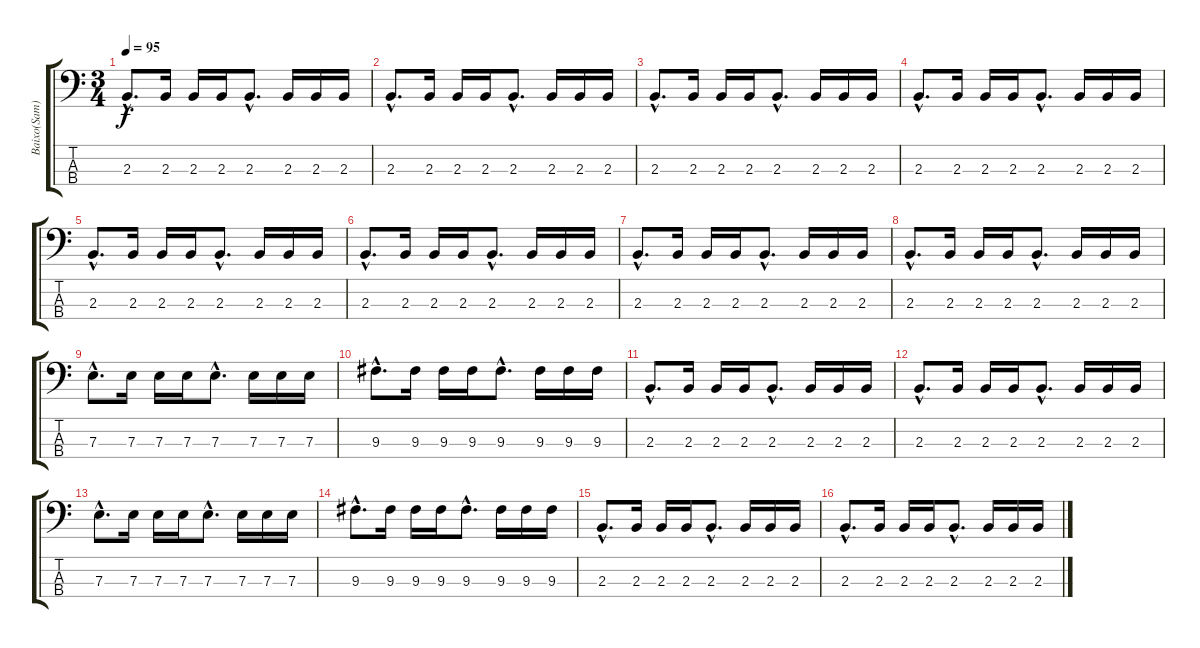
\track ("Baixo(Sam)" "Baixo(Sam)") {instrument electricbassfinger}
\staff {score tabs}
\tuning (G2 D2 A1 E1) {hide}
\ts (3 4)
\tempo 95
\clef f4
\ks c
2.3{hac}.8{d dy f volume 13} 2.3.16 2.3.16 2.3.16 2.3{hac}.8{d} 2.3.16 2.3.16 2.3.16 |
2.3{hac}.8{d} 2.3.16 2.3.16 2.3.16 2.3{hac}.8{d} 2.3.16 2.3.16 2.3.16 |
2.3{hac}.8{d} 2.3.16 2.3.16 2.3.16 2.3{hac}.8{d} 2.3.16 2.3.16 2.3.16 |
2.3{hac}.8{d} 2.3.16 2.3.16 2.3.16 2.3{hac}.8{d} 2.3.16 2.3.16 2.3.16 |
2.3{hac}.8{d volume 13} 2.3.16 2.3.16 2.3.16 2.3{hac}.8{d} 2.3.16 2.3.16 2.3.16 |
2.3{hac}.8{d} 2.3.16 2.3.16 2.3.16 2.3{hac}.8{d} 2.3.16 2.3.16 2.3.16 |
2.3{hac}.8{d volume 13} 2.3.16 2.3.16 2.3.16 2.3{hac}.8{d} 2.3.16 2.3.16 2.3.16 |
2.3{hac}.8{d} 2.3.16 2.3.16 2.3.16 2.3{hac}.8{d} 2.3.16 2.3.16 2.3.16 |
7.3{hac}.8{d volume 13} 7.3.16 7.3.16 7.3.16 7.3{hac}.8{d} 7.3.16 7.3.16 7.3.16 |
9.3{hac}.8{d} 9.3.16 9.3.16 9.3.16 9.3{hac}.8{d} 9.3.16 9.3.16 9.3.16 |
2.3{hac}.8{d volume 13} 2.3.16 2.3.16 2.3.16 2.3{hac}.8{d} 2.3.16 2.3.16 2.3.16 |
2.3{hac}.8{d} 2.3.16 2.3.16 2.3.16 2.3{hac}.8{d} 2.3.16 2.3.16 2.3.16 |
7.3{hac}.8{d volume 13} 7.3.16 7.3.16 7.3.16 7.3{hac}.8{d} 7.3.16 7.3.16 7.3.16 |
9.3{hac}.8{d} 9.3.16 9.3.16 9.3.16 9.3{hac}.8{d} 9.3.16 9.3.16 9.3.16 |
2.3{hac}.8{d volume 13} 2.3.16 2.3.16 2.3.16 2.3{hac}.8{d} 2.3.16 2.3.16 2.3.16 |
2.3{hac}.8{d} 2.3.16 2.3.16 2.3.16 2.3{hac}.8{d} 2.3.16 2.3.16 2.3.16
